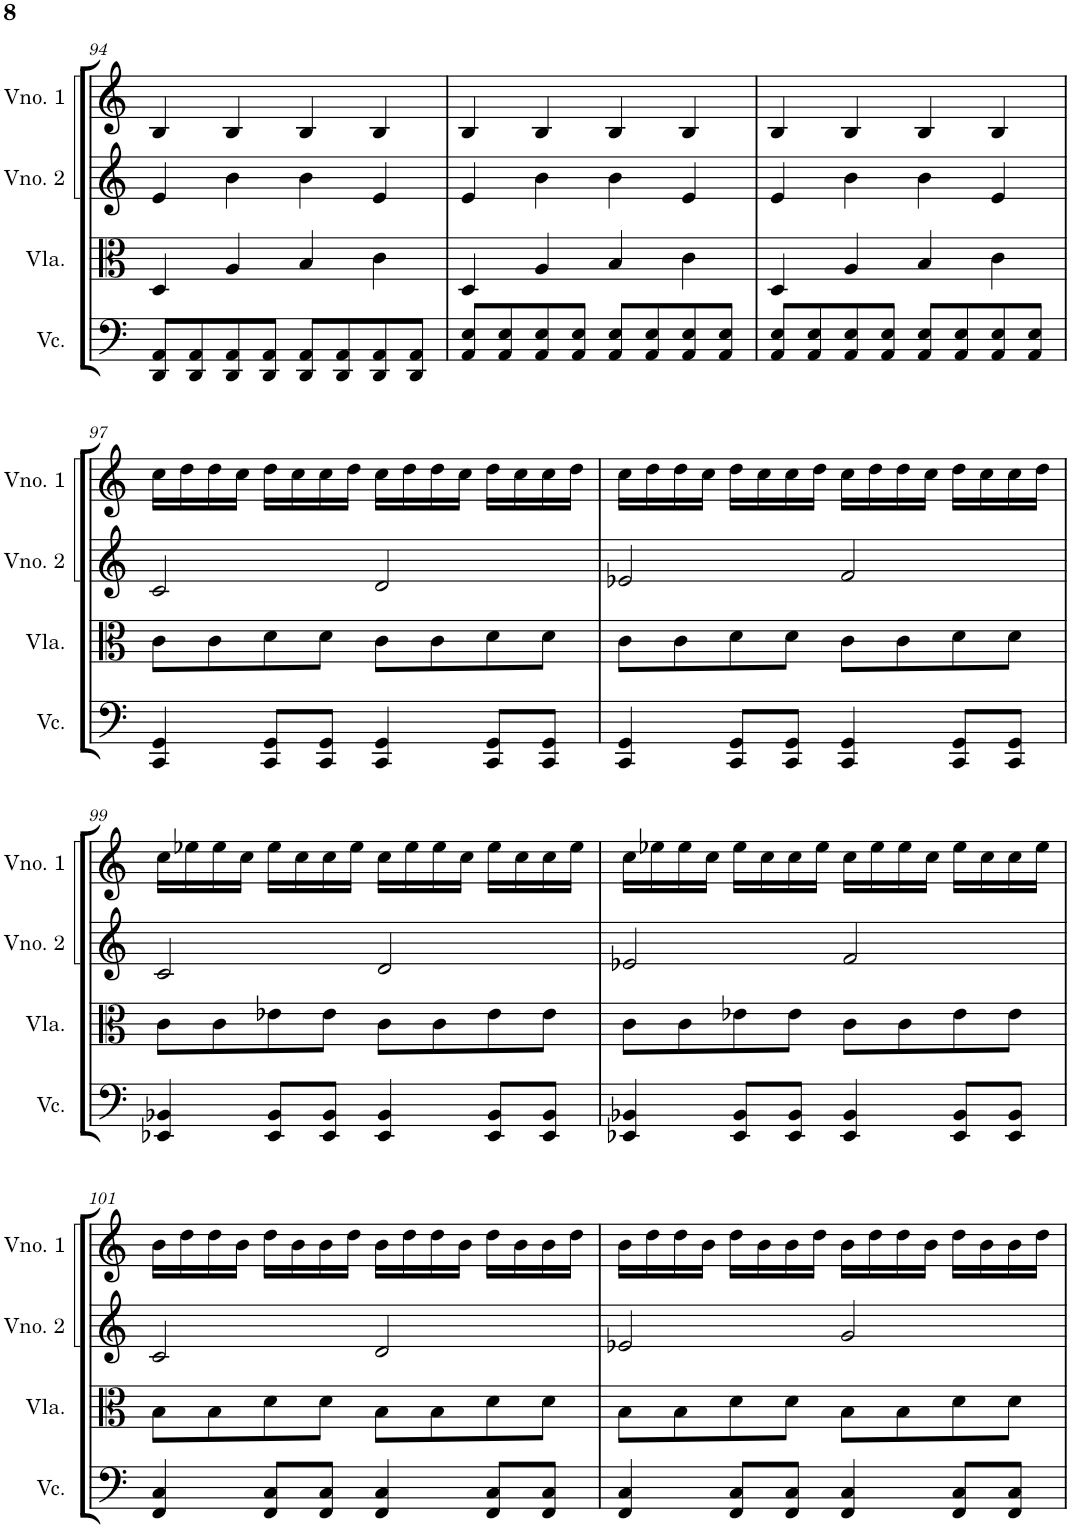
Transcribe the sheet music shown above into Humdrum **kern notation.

**kern	**kern	**kern	**kern
*part4	*part3	*part2	*part1
*staff4	*staff3	*staff2	*staff1
*I"Violoncelo	*I"Viola	*I"Violino 2	*I"Violino 1
*I'Vc.	*I'Vla.	*I'Vno. 2	*I'Vno. 1
!!LO:PB:g=z
*clefF4	*clefC3	*clefG2	*clefG2
*k[]	*k[]	*k[]	*k[]
*M4/4	*M4/4	*M4/4	*M4/4
=94	=94	=94	=94
8DD/ 8AA/L	4D/	4e/	4B/
8DD/ 8AA/	.	.	.
8DD/ 8AA/	4A/	4b\	4B/
8DD/ 8AA/J	.	.	.
8DD/ 8AA/L	4B/	4b\	4B/
8DD/ 8AA/	.	.	.
8DD/ 8AA/	4c\	4e/	4B/
8DD/ 8AA/J	.	.	.
=95	=95	=95	=95
8AA/ 8E/L	4D/	4e/	4B/
8AA/ 8E/	.	.	.
8AA/ 8E/	4A/	4b\	4B/
8AA/ 8E/J	.	.	.
8AA/ 8E/L	4B/	4b\	4B/
8AA/ 8E/	.	.	.
8AA/ 8E/	4c\	4e/	4B/
8AA/ 8E/J	.	.	.
=96	=96	=96	=96
8AA/ 8E/L	4D/	4e/	4B/
8AA/ 8E/	.	.	.
8AA/ 8E/	4A/	4b\	4B/
8AA/ 8E/J	.	.	.
8AA/ 8E/L	4B/	4b\	4B/
8AA/ 8E/	.	.	.
8AA/ 8E/	4c\	4e/	4B/
8AA/ 8E/J	.	.	.
!!LO:LB:g=z
=97	=97	=97	=97
4CC/ 4GG/	8c\L	2c/	16cc\LL
.	.	.	16dd\
.	8c\	.	16dd\
.	.	.	16cc\JJ
8CC/ 8GG/L	8d\	.	16dd\LL
.	.	.	16cc\
8CC/ 8GG/J	8d\J	.	16cc\
.	.	.	16dd\JJ
4CC/ 4GG/	8c\L	2d/	16cc\LL
.	.	.	16dd\
.	8c\	.	16dd\
.	.	.	16cc\JJ
8CC/ 8GG/L	8d\	.	16dd\LL
.	.	.	16cc\
8CC/ 8GG/J	8d\J	.	16cc\
.	.	.	16dd\JJ
=98	=98	=98	=98
4CC/ 4GG/	8c\L	2e-X/	16cc\LL
.	.	.	16dd\
.	8c\	.	16dd\
.	.	.	16cc\JJ
8CC/ 8GG/L	8d\	.	16dd\LL
.	.	.	16cc\
8CC/ 8GG/J	8d\J	.	16cc\
.	.	.	16dd\JJ
4CC/ 4GG/	8c\L	2f/	16cc\LL
.	.	.	16dd\
.	8c\	.	16dd\
.	.	.	16cc\JJ
8CC/ 8GG/L	8d\	.	16dd\LL
.	.	.	16cc\
8CC/ 8GG/J	8d\J	.	16cc\
.	.	.	16dd\JJ
!!LO:LB:g=z
=99	=99	=99	=99
4EE-X/ 4BB-X/	8c\L	2c/	16cc\LL
.	.	.	16ee-X\
.	8c\	.	16ee-\
.	.	.	16cc\JJ
8EE-/ 8BB-/L	8e-X\	.	16ee-\LL
.	.	.	16cc\
8EE-/ 8BB-/J	8e-\J	.	16cc\
.	.	.	16ee-\JJ
4EE-/ 4BB-/	8c\L	2d/	16cc\LL
.	.	.	16ee-\
.	8c\	.	16ee-\
.	.	.	16cc\JJ
8EE-/ 8BB-/L	8e-\	.	16ee-\LL
.	.	.	16cc\
8EE-/ 8BB-/J	8e-\J	.	16cc\
.	.	.	16ee-\JJ
=100	=100	=100	=100
4EE-X/ 4BB-X/	8c\L	2e-X/	16cc\LL
.	.	.	16ee-X\
.	8c\	.	16ee-\
.	.	.	16cc\JJ
8EE-/ 8BB-/L	8e-X\	.	16ee-\LL
.	.	.	16cc\
8EE-/ 8BB-/J	8e-\J	.	16cc\
.	.	.	16ee-\JJ
4EE-/ 4BB-/	8c\L	2f/	16cc\LL
.	.	.	16ee-\
.	8c\	.	16ee-\
.	.	.	16cc\JJ
8EE-/ 8BB-/L	8e-\	.	16ee-\LL
.	.	.	16cc\
8EE-/ 8BB-/J	8e-\J	.	16cc\
.	.	.	16ee-\JJ
!!LO:LB:g=z
=101	=101	=101	=101
4FF/ 4C/	8B\L	2c/	16b\LL
.	.	.	16dd\
.	8B\	.	16dd\
.	.	.	16b\JJ
8FF/ 8C/L	8d\	.	16dd\LL
.	.	.	16b\
8FF/ 8C/J	8d\J	.	16b\
.	.	.	16dd\JJ
4FF/ 4C/	8B\L	2d/	16b\LL
.	.	.	16dd\
.	8B\	.	16dd\
.	.	.	16b\JJ
8FF/ 8C/L	8d\	.	16dd\LL
.	.	.	16b\
8FF/ 8C/J	8d\J	.	16b\
.	.	.	16dd\JJ
=102	=102	=102	=102
4FF/ 4C/	8B\L	2e-X/	16b\LL
.	.	.	16dd\
.	8B\	.	16dd\
.	.	.	16b\JJ
8FF/ 8C/L	8d\	.	16dd\LL
.	.	.	16b\
8FF/ 8C/J	8d\J	.	16b\
.	.	.	16dd\JJ
4FF/ 4C/	8B\L	2g/	16b\LL
.	.	.	16dd\
.	8B\	.	16dd\
.	.	.	16b\JJ
8FF/ 8C/L	8d\	.	16dd\LL
.	.	.	16b\
8FF/ 8C/J	8d\J	.	16b\
.	.	.	16dd\JJ
=	=	=	=
*-	*-	*-	*-
